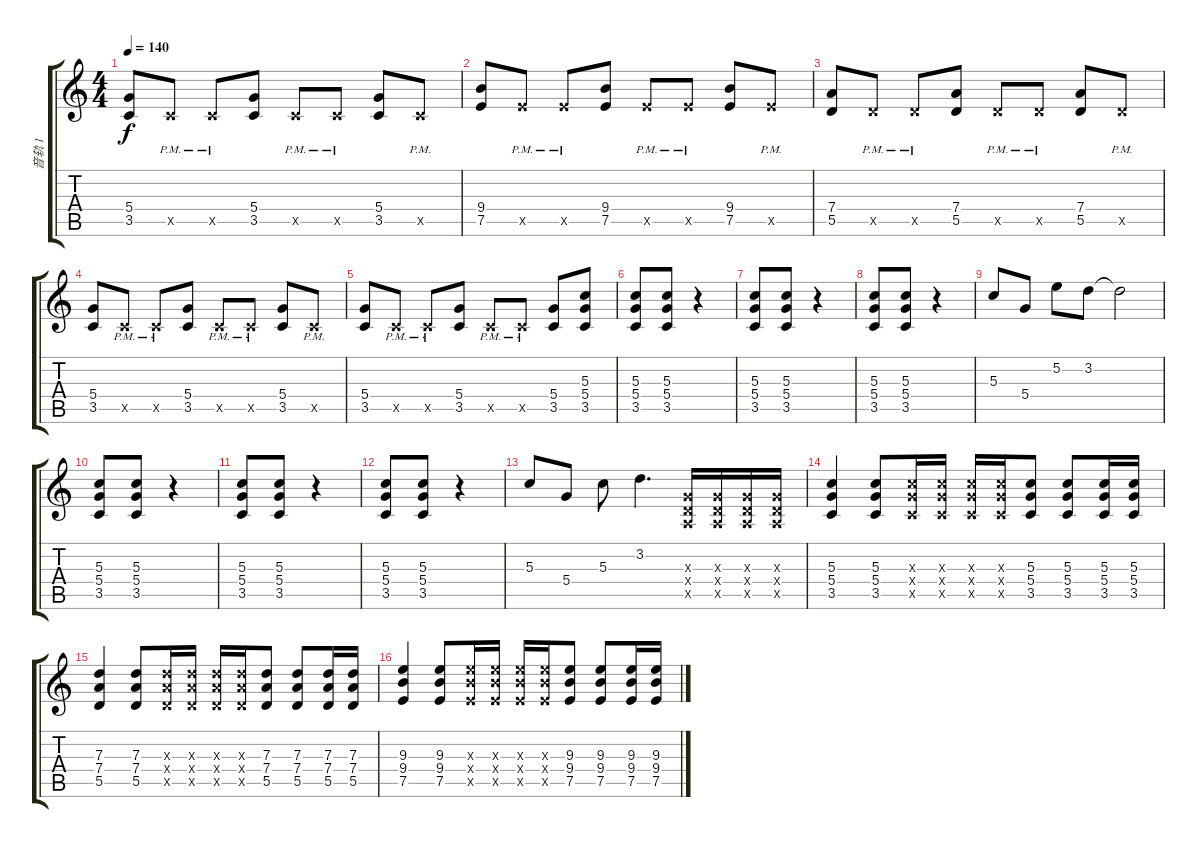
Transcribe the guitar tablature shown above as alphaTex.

\track ("音轨 1" "音轨 1") {instrument acousticguitarnylon}
\staff {score tabs}
\tuning (E4 B3 G3 D3 A2 E2) {hide}
\ts (4 4)
\tempo 140
\clef g2
\ks c
(5.4 3.5).8{dy f} 3.5{pm x}.8 3.5{pm x}.8 (5.4 3.5).8 3.5{pm x}.8 3.5{pm x}.8 (5.4 3.5).8 3.5{pm x}.8 |
(9.4 7.5).8 7.5{pm x}.8 7.5{pm x}.8 (9.4 7.5).8 7.5{pm x}.8 7.5{pm x}.8 (9.4 7.5).8 7.5{pm x}.8 |
(7.4 5.5).8 5.5{pm x}.8 5.5{pm x}.8 (7.4 5.5).8 5.5{pm x}.8 5.5{pm x}.8 (7.4 5.5).8 5.5{pm x}.8 |
(5.4 3.5).8 3.5{pm x}.8 3.5{pm x}.8 (5.4 3.5).8 3.5{pm x}.8 3.5{pm x}.8 (5.4 3.5).8 3.5{pm x}.8 |
(5.4 3.5).8 3.5{pm x}.8 3.5{pm x}.8 (5.4 3.5).8 3.5{pm x}.8 3.5{pm x}.8 (5.4 3.5).8 (5.3 5.4 3.5).8 |
(5.3 5.4 3.5).8 (5.3 5.4 3.5).8 r.4 |
(5.3 5.4 3.5).8 (5.3 5.4 3.5).8 r.4 |
(5.3 5.4 3.5).8 (5.3 5.4 3.5).8 r.4 |
5.3.8 5.4.8 5.2.8 3.2.8 3.2{t}.2 |
(5.3 5.4 3.5).8 (5.3 5.4 3.5).8 r.4 |
(5.3 5.4 3.5).8 (5.3 5.4 3.5).8 r.4 |
(5.3 5.4 3.5).8 (5.3 5.4 3.5).8 r.4 |
5.3.8 5.4.8 5.3.8 3.2.4{d} (0.3{x} 0.4{x} 0.5{x}).16 (0.3{x} 0.4{x} 0.5{x}).16 (0.3{x} 0.4{x} 0.5{x}).16 (0.3{x} 0.4{x} 0.5{x}).16 |
(5.3 5.4 3.5).4 (5.3 5.4 3.5).8 (5.3{x} 5.4{x} 3.5{x}).16 (5.3{x} 5.4{x} 3.5{x}).16 (5.3{x} 5.4{x} 3.5{x}).16 (5.3{x} 5.4{x} 3.5{x}).16 (5.3 5.4 3.5).8 (5.3 5.4 3.5).8 (5.3 5.4 3.5).16 (5.3 5.4 3.5).16 |
(7.3 7.4 5.5).4 (7.3 7.4 5.5).8 (7.3{x} 7.4{x} 5.5{x}).16 (7.3{x} 7.4{x} 5.5{x}).16 (7.3{x} 7.4{x} 5.5{x}).16 (7.3{x} 7.4{x} 5.5{x}).16 (7.3 7.4 5.5).8 (7.3 7.4 5.5).8 (7.3 7.4 5.5).16 (7.3 7.4 5.5).16 |
(9.3 9.4 7.5).4 (9.3 9.4 7.5).8 (9.3{x} 9.4{x} 7.5{x}).16 (9.3{x} 9.4{x} 7.5{x}).16 (9.3{x} 9.4{x} 7.5{x}).16 (9.3{x} 9.4{x} 7.5{x}).16 (9.3 9.4 7.5).8 (9.3 9.4 7.5).8 (9.3 9.4 7.5).16 (9.3 9.4 7.5).16
